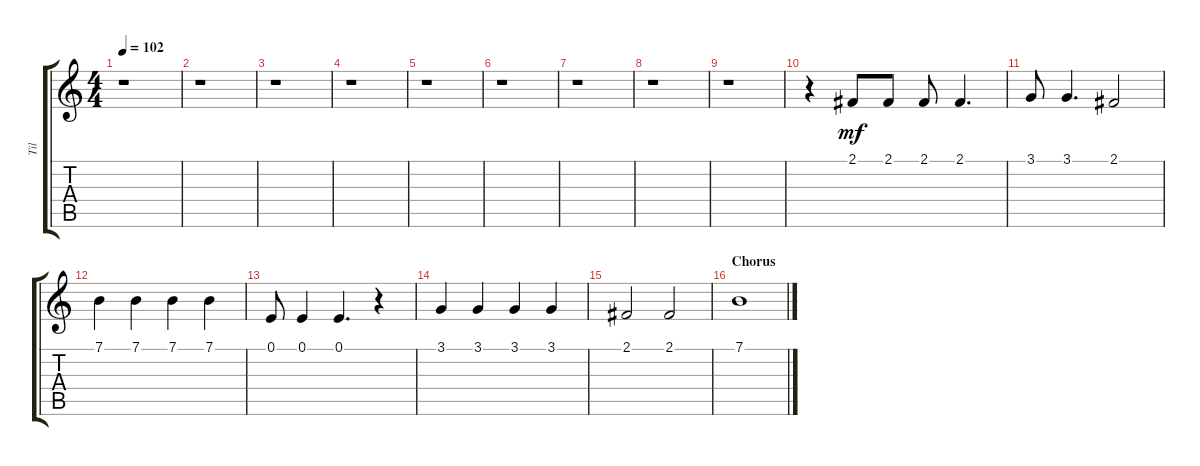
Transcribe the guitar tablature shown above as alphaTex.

\track ("Til" "Til") {instrument acousticgrandpiano}
\staff {score tabs}
\tuning (E4 B3 G3 D3 A2 E2) {hide}
\ts (4 4)
\tempo 102
\clef g2
\ks c
r.1{dy f} |
r.1 |
r.1 |
r.1 |
r.1 |
r.1 |
r.1 |
r.1 |
r.1 |
r.4 2.1.8{dy mf} 2.1.8 2.1.8 2.1.4{d} |
3.1.8 3.1.4{d} 2.1.2 |
7.1.4 7.1.4 7.1.4 7.1.4 |
0.1.8 0.1.4 0.1.4{d} r.4 |
3.1.4 3.1.4 3.1.4 3.1.4 |
2.1.2 2.1.2 |
\section ("" "Chorus")
7.1.1
